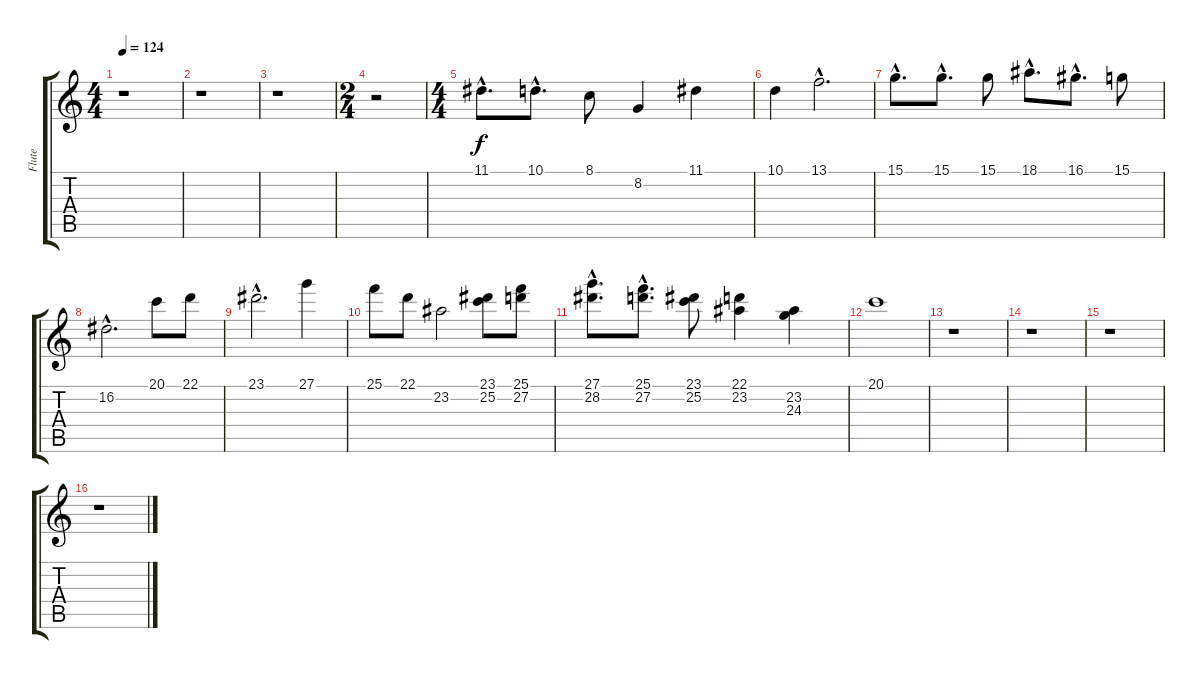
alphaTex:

\track ("Flute" "Flute") {instrument flute}
\staff {score tabs}
\tuning (E4 B3 G3 D3 A2 E2) {hide}
\ts (4 4)
\tempo 124
\clef g2
\ks c
r.1{dy f} |
r.1 |
r.1 |
\ts (2 4)
r.2 |
\ts (4 4)
11.1{hac}.8{d} 10.1{hac}.8{d} 8.1.8 8.2.4 11.1.4 |
10.1.4 13.1{hac}.2{d} |
15.1{hac}.8{d} 15.1{hac}.8{d} 15.1.8 18.1{hac}.8{d} 16.1{hac}.8{d} 15.1.8 |
16.2{hac}.2{d} 20.1.8 22.1.8 |
23.1{hac}.2{d} 27.1.4 |
25.1.8 22.1.8 23.2.2 (23.1 25.2).8 (25.1 27.2).8 |
(27.1{hac} 28.2{hac}).8{d} (25.1{hac} 27.2{hac}).8{d} (23.1 25.2).8 (22.1 23.2).4 (23.2 24.3).4 |
20.1.1 |
r.1 |
r.1 |
r.1 |
r.1
